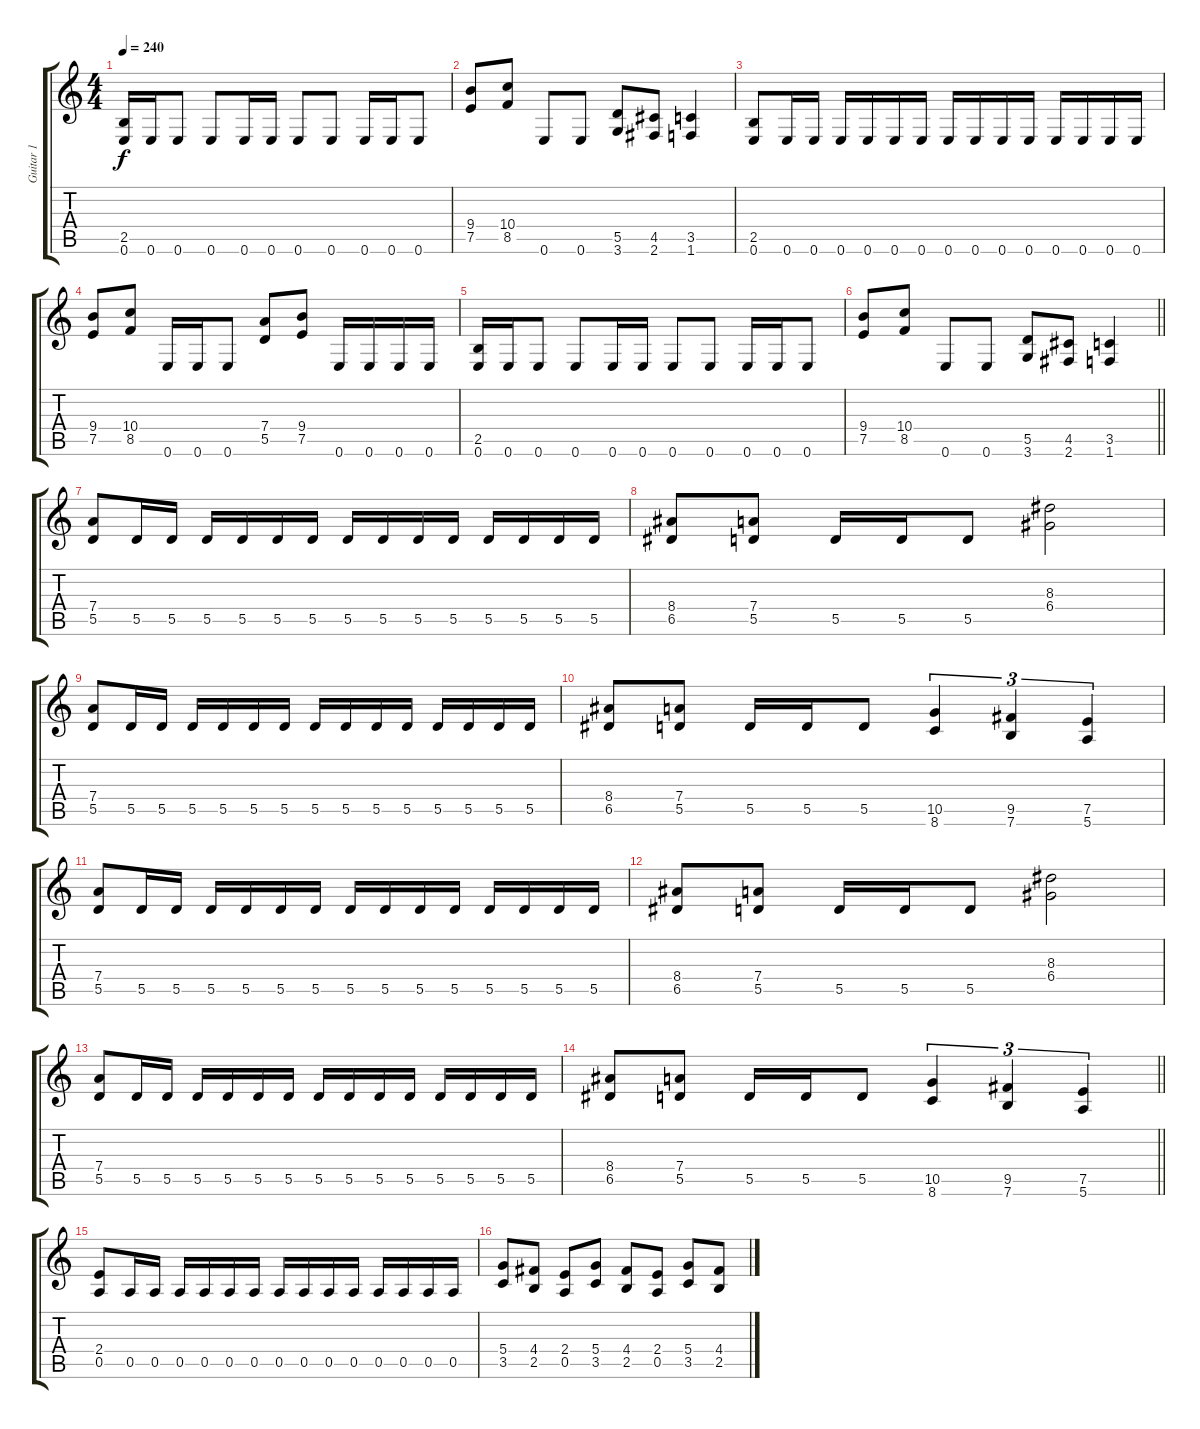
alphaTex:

\track ("Guitar 1" "Guitar 1") {instrument distortionguitar}
\staff {score tabs}
\tuning (E4 B3 G3 D3 A2 E2) {hide}
\ts (4 4)
\tempo 240
\clef g2
\ks c
(2.5 0.6).16{dy f} 0.6.16 0.6.8 0.6.8 0.6.16 0.6.16 0.6.8 0.6.8 0.6.16 0.6.16 0.6.8 |
(9.4 7.5).8 (10.4 8.5).8 0.6.8 0.6.8 (5.5 3.6).8 (4.5 2.6).8 (3.5 1.6).4 |
(2.5 0.6).8 0.6.16 0.6.16 0.6.16 0.6.16 0.6.16 0.6.16 0.6.16 0.6.16 0.6.16 0.6.16 0.6.16 0.6.16 0.6.16 0.6.16 |
(9.4 7.5).8 (10.4 8.5).8 0.6.16 0.6.16 0.6.8 (7.4 5.5).8 (9.4 7.5).8 0.6.16 0.6.16 0.6.16 0.6.16 |
(2.5 0.6).16 0.6.16 0.6.8 0.6.8 0.6.16 0.6.16 0.6.8 0.6.8 0.6.16 0.6.16 0.6.8 |
\barLineRight lightlight
(9.4 7.5).8 (10.4 8.5).8 0.6.8 0.6.8 (5.5 3.6).8 (4.5 2.6).8 (3.5 1.6).4 |
(7.4 5.5).8 5.5.16 5.5.16 5.5.16 5.5.16 5.5.16 5.5.16 5.5.16 5.5.16 5.5.16 5.5.16 5.5.16 5.5.16 5.5.16 5.5.16 |
(8.4 6.5).8 (7.4 5.5).8 5.5.16 5.5.16 5.5.8 (8.3 6.4).2 |
(7.4 5.5).8 5.5.16 5.5.16 5.5.16 5.5.16 5.5.16 5.5.16 5.5.16 5.5.16 5.5.16 5.5.16 5.5.16 5.5.16 5.5.16 5.5.16 |
(8.4 6.5).8 (7.4 5.5).8 5.5.16 5.5.16 5.5.8 (10.5 8.6).4{tu (3 2)} (9.5 7.6).4{tu (3 2)} (7.5 5.6).4{tu (3 2)} |
(7.4 5.5).8 5.5.16 5.5.16 5.5.16 5.5.16 5.5.16 5.5.16 5.5.16 5.5.16 5.5.16 5.5.16 5.5.16 5.5.16 5.5.16 5.5.16 |
(8.4 6.5).8 (7.4 5.5).8 5.5.16 5.5.16 5.5.8 (8.3 6.4).2 |
(7.4 5.5).8 5.5.16 5.5.16 5.5.16 5.5.16 5.5.16 5.5.16 5.5.16 5.5.16 5.5.16 5.5.16 5.5.16 5.5.16 5.5.16 5.5.16 |
\barLineRight lightlight
(8.4 6.5).8 (7.4 5.5).8 5.5.16 5.5.16 5.5.8 (10.5 8.6).4{tu (3 2)} (9.5 7.6).4{tu (3 2)} (7.5 5.6).4{tu (3 2)} |
(2.4 0.5).8 0.5.16 0.5.16 0.5.16 0.5.16 0.5.16 0.5.16 0.5.16 0.5.16 0.5.16 0.5.16 0.5.16 0.5.16 0.5.16 0.5.16 |
(5.4 3.5).8 (4.4 2.5).8 (2.4 0.5).8 (5.4 3.5).8 (4.4 2.5).8 (2.4 0.5).8 (5.4 3.5).8 (4.4 2.5).8
